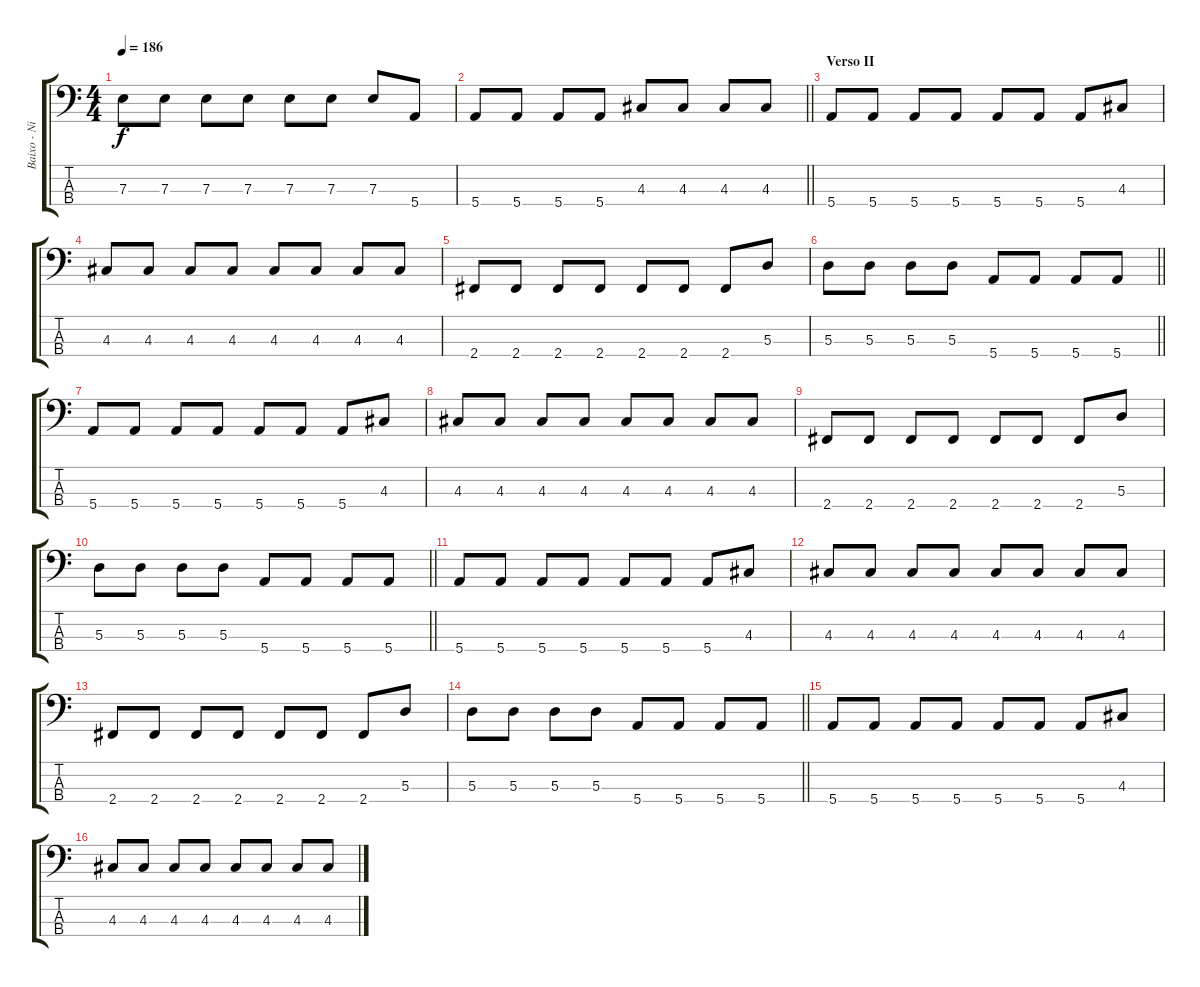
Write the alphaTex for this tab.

\track ("Baixo - Nikola" "Baixo - Ni") {instrument electricbasspick}
\staff {score tabs}
\tuning (G2 D2 A1 E1) {hide}
\ts (4 4)
\tempo 186
\clef f4
\ks c
7.3.8{dy f} 7.3.8 7.3.8 7.3.8 7.3.8 7.3.8 7.3.8 5.4.8 |
\barLineRight lightlight
5.4.8 5.4.8 5.4.8 5.4.8 4.3.8 4.3.8 4.3.8 4.3.8 |
\section ("" "Verso II")
5.4.8 5.4.8 5.4.8 5.4.8 5.4.8 5.4.8 5.4.8 4.3.8 |
4.3.8 4.3.8 4.3.8 4.3.8 4.3.8 4.3.8 4.3.8 4.3.8 |
2.4.8 2.4.8 2.4.8 2.4.8 2.4.8 2.4.8 2.4.8 5.3.8 |
\barLineRight lightlight
5.3.8 5.3.8 5.3.8 5.3.8 5.4.8 5.4.8 5.4.8 5.4.8 |
5.4.8 5.4.8 5.4.8 5.4.8 5.4.8 5.4.8 5.4.8 4.3.8 |
4.3.8 4.3.8 4.3.8 4.3.8 4.3.8 4.3.8 4.3.8 4.3.8 |
2.4.8 2.4.8 2.4.8 2.4.8 2.4.8 2.4.8 2.4.8 5.3.8 |
\barLineRight lightlight
5.3.8 5.3.8 5.3.8 5.3.8 5.4.8 5.4.8 5.4.8 5.4.8 |
5.4.8 5.4.8 5.4.8 5.4.8 5.4.8 5.4.8 5.4.8 4.3.8 |
4.3.8 4.3.8 4.3.8 4.3.8 4.3.8 4.3.8 4.3.8 4.3.8 |
2.4.8 2.4.8 2.4.8 2.4.8 2.4.8 2.4.8 2.4.8 5.3.8 |
\barLineRight lightlight
5.3.8 5.3.8 5.3.8 5.3.8 5.4.8 5.4.8 5.4.8 5.4.8 |
5.4.8 5.4.8 5.4.8 5.4.8 5.4.8 5.4.8 5.4.8 4.3.8 |
4.3.8 4.3.8 4.3.8 4.3.8 4.3.8 4.3.8 4.3.8 4.3.8
